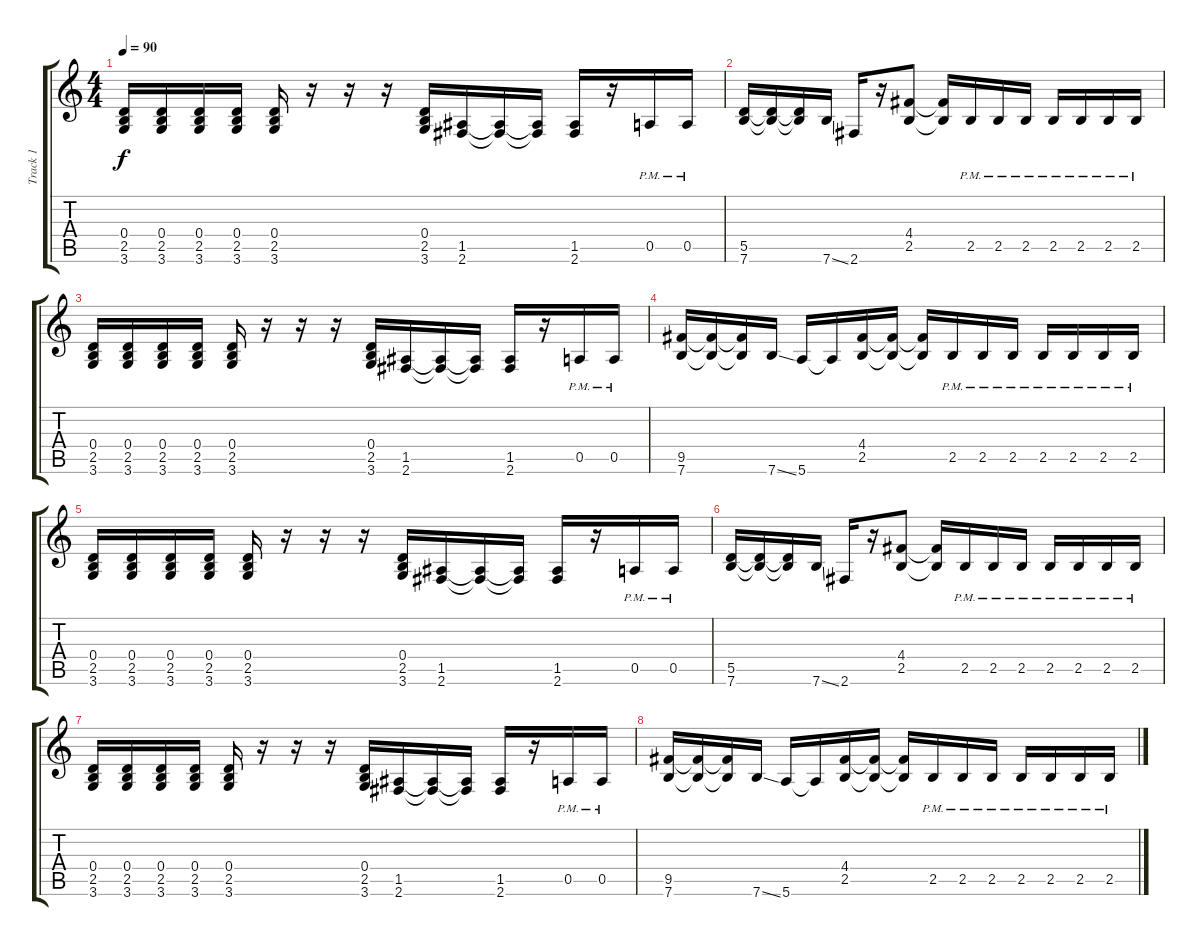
\track ("Track 1" "Track 1") {instrument distortionguitar}
\staff {score tabs}
\tuning (E4 B3 G3 D3 A2 E2) {hide}
\ts (4 4)
\tempo 90
\clef g2
\ks c
(0.4 2.5 3.6).16{dy f} (0.4 2.5 3.6).16 (0.4 2.5 3.6).16 (0.4 2.5 3.6).16 (0.4 2.5 3.6).16 r.16 r.16 r.16 (0.4 2.5 3.6).16 (1.5 2.6).16 (1.5{t} 2.6{t}).16 (1.5{t} 2.6{t}).16 (1.5 2.6).16 r.16 0.5{pm}.16 0.5{pm}.16 |
(5.5 7.6).16 (5.5{t} 7.6{t}).16 (5.5{t} 7.6{t}).16 7.6{ss}.16 2.6.16 r.16 (4.4 2.5).8 (4.4{t} 2.5{t}).16 2.5{pm}.16 2.5{pm}.16 2.5{pm}.16 2.5{pm}.16 2.5{pm}.16 2.5{pm}.16 2.5{pm}.16 |
(0.4 2.5 3.6).16 (0.4 2.5 3.6).16 (0.4 2.5 3.6).16 (0.4 2.5 3.6).16 (0.4 2.5 3.6).16 r.16 r.16 r.16 (0.4 2.5 3.6).16 (1.5 2.6).16 (1.5{t} 2.6{t}).16 (1.5{t} 2.6{t}).16 (1.5 2.6).16 r.16 0.5{pm}.16 0.5{pm}.16 |
(9.5 7.6).16 (9.5{t} 7.6{t}).16 (9.5{t} 7.6{t}).16 7.6{ss}.16 5.6.16 5.6{t}.16 (4.4 2.5).16 (4.4{t} 2.5{t}).16 (4.4{t} 2.5{t}).16 2.5{pm}.16 2.5{pm}.16 2.5{pm}.16 2.5{pm}.16 2.5{pm}.16 2.5{pm}.16 2.5{pm}.16 |
(0.4 2.5 3.6).16 (0.4 2.5 3.6).16 (0.4 2.5 3.6).16 (0.4 2.5 3.6).16 (0.4 2.5 3.6).16 r.16 r.16 r.16 (0.4 2.5 3.6).16 (1.5 2.6).16 (1.5{t} 2.6{t}).16 (1.5{t} 2.6{t}).16 (1.5 2.6).16 r.16 0.5{pm}.16 0.5{pm}.16 |
(5.5 7.6).16 (5.5{t} 7.6{t}).16 (5.5{t} 7.6{t}).16 7.6{ss}.16 2.6.16 r.16 (4.4 2.5).8 (4.4{t} 2.5{t}).16 2.5{pm}.16 2.5{pm}.16 2.5{pm}.16 2.5{pm}.16 2.5{pm}.16 2.5{pm}.16 2.5{pm}.16 |
(0.4 2.5 3.6).16 (0.4 2.5 3.6).16 (0.4 2.5 3.6).16 (0.4 2.5 3.6).16 (0.4 2.5 3.6).16 r.16 r.16 r.16 (0.4 2.5 3.6).16 (1.5 2.6).16 (1.5{t} 2.6{t}).16 (1.5{t} 2.6{t}).16 (1.5 2.6).16 r.16 0.5{pm}.16 0.5{pm}.16 |
(9.5 7.6).16 (9.5{t} 7.6{t}).16 (9.5{t} 7.6{t}).16 7.6{ss}.16 5.6.16 5.6{t}.16 (4.4 2.5).16 (4.4{t} 2.5{t}).16 (4.4{t} 2.5{t}).16 2.5{pm}.16 2.5{pm}.16 2.5{pm}.16 2.5{pm}.16 2.5{pm}.16 2.5{pm}.16 2.5{pm}.16
